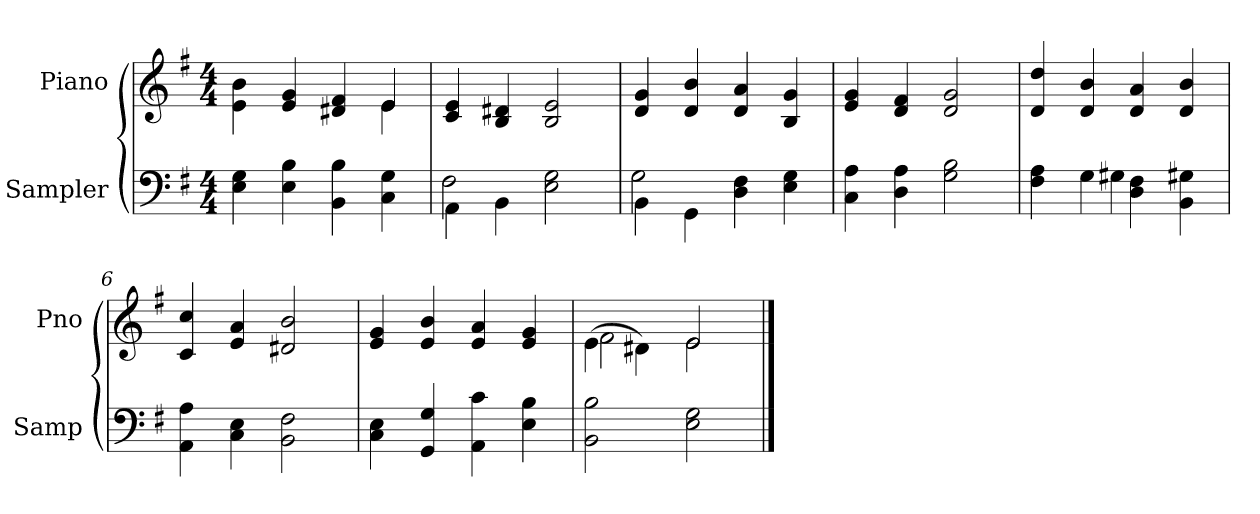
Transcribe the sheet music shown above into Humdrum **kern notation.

**kern	**kern
*part2	*part1
*staff2	*staff1
*I"Sampler	*I"Piano
*I'Samp	*I'Pno
*clefF4	*clefG2
*k[f#]	*k[f#]
*G:	*G:
*M4/4	*M4/4
=1	=1
*	*^
4E 4G	4e\ 4b\	2.ryy
4E 4B	4e 4g	.
4BB 4B	4d#X 4f#	.
4C 4G	4e/	4e
*	*v	*v
=2	=2
*^	*
4AA\	2F#	4c 4e
4BB\	.	4B 4d#X
2E 2G	2ryy	2B 2e
=3	=3	=3
4BB\	2G	4d 4g
4GG\	.	4d 4b
4D 4F#	2ryy	4d 4a
4E 4G	.	4B 4g
*v	*v	*
=4	=4
4C 4A	4e 4g
4D 4A	4d 4f#
2G 2B	2d 2g
=5	=5
*^	*
4F# 4A	4ryy	4d 4dd
4G\	4G#	4d 4b
4D 4F#	2ryy	4d 4a
4BB 4G#X	.	4d 4b
*v	*v	*
=6	=6
4AA 4A	4c 4cc
4C 4E	4e 4a
2BB 2F#	2d#X 2b
=7	=7
4C 4E	4e 4g
4GG 4G	4e 4b
4AA 4c	4e 4a
4E 4B	4e 4g
=8	=8
*	*^
2BB 2B	(4e\	2f#
.	4d#X\)	.
2E 2G	2e/	2e
*	*v	*v
==	==
*-	*-
